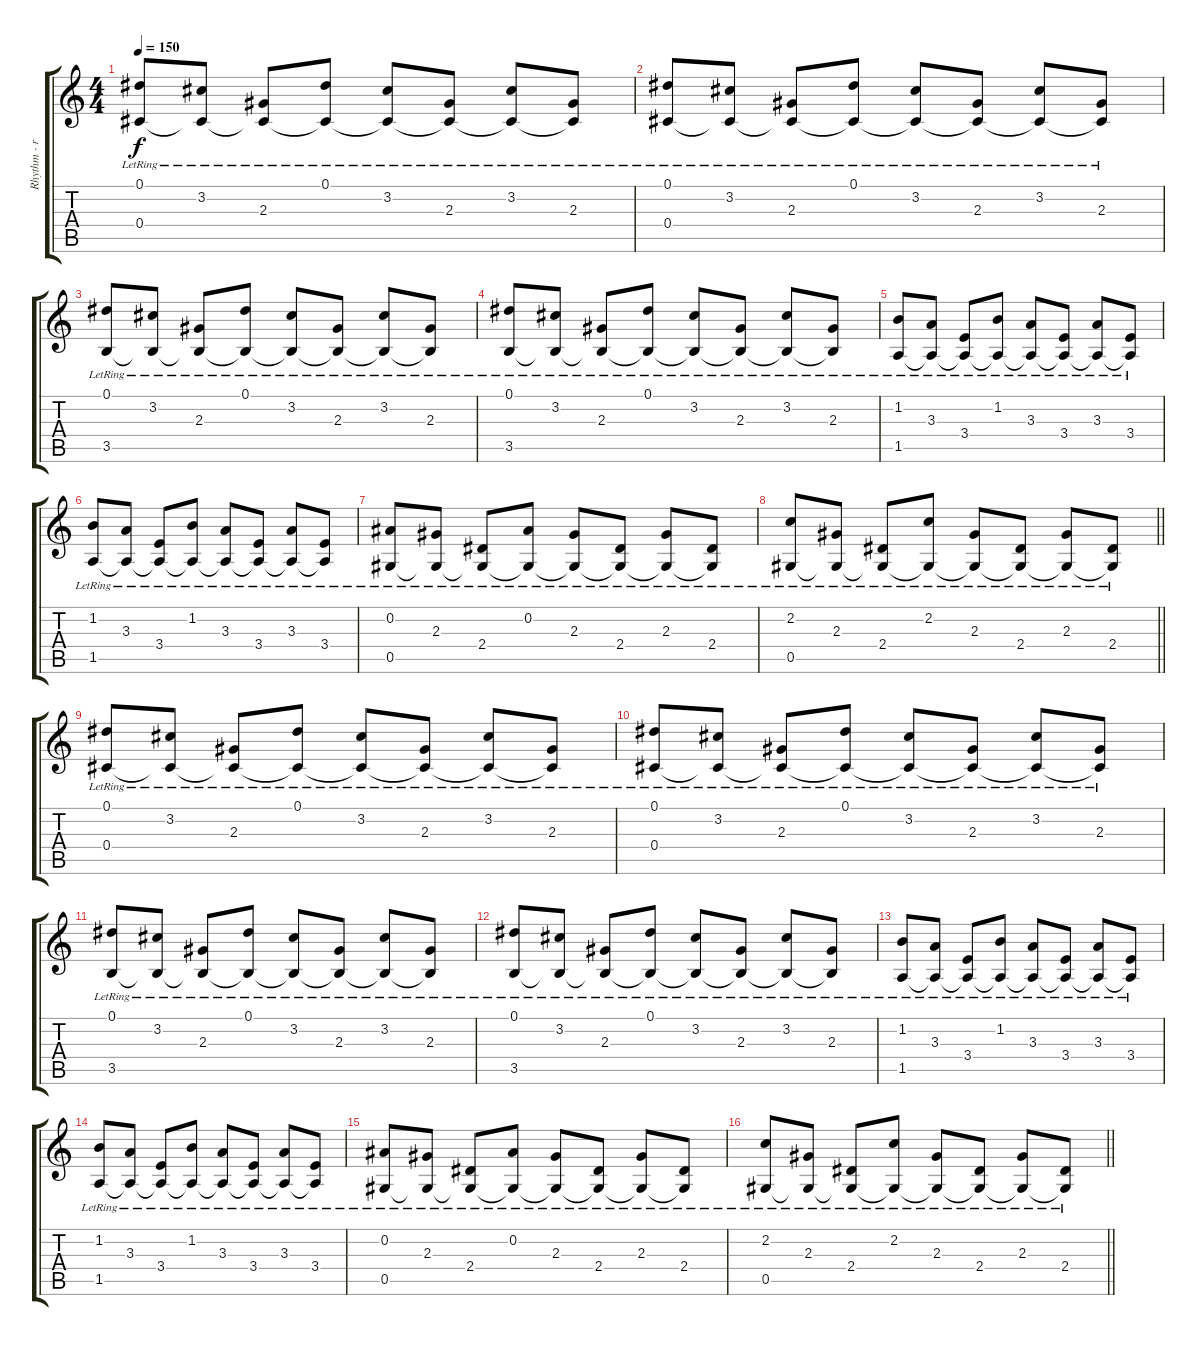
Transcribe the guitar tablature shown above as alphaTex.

\track ("Rhythm - right" "Rhythm - r") {instrument acousticguitarsteel}
\staff {score tabs}
\tuning (Eb4 Bb3 Gb3 Db3 Ab2 Eb2) {hide}
\ts (4 4)
\tempo 150
\clef g2
\ks c
(0.1{lr} 0.4{lr}).8{dy f} (3.2{lr} 0.4{lr t}).8 (2.3{lr} 0.4{lr t}).8 (0.1{lr} 0.4{lr t}).8 (3.2{lr} 0.4{lr t}).8 (2.3{lr} 0.4{lr t}).8 (3.2{lr} 0.4{lr t}).8 (2.3{lr} 0.4{lr t}).8 |
(0.1{lr} 0.4{lr}).8 (3.2{lr} 0.4{lr t}).8 (2.3{lr} 0.4{lr t}).8 (0.1{lr} 0.4{lr t}).8 (3.2{lr} 0.4{lr t}).8 (2.3{lr} 0.4{lr t}).8 (3.2{lr} 0.4{lr t}).8 (2.3{lr} 0.4{lr t}).8 |
(0.1{lr} 3.5{lr}).8 (3.2{lr} 3.5{lr t}).8 (2.3{lr} 3.5{lr t}).8 (0.1{lr} 3.5{lr t}).8 (3.2{lr} 3.5{lr t}).8 (2.3{lr} 3.5{lr t}).8 (3.2{lr} 3.5{lr t}).8 (2.3{lr} 3.5{lr t}).8 |
(0.1{lr} 3.5{lr}).8 (3.2{lr} 3.5{lr t}).8 (2.3{lr} 3.5{lr t}).8 (0.1{lr} 3.5{lr t}).8 (3.2{lr} 3.5{lr t}).8 (2.3{lr} 3.5{lr t}).8 (3.2{lr} 3.5{lr t}).8 (2.3{lr} 3.5{lr t}).8 |
(1.2{lr} 1.5{lr}).8 (3.3{lr} 1.5{lr t}).8 (3.4{lr} 1.5{lr t}).8 (1.2{lr} 1.5{lr t}).8 (3.3{lr} 1.5{lr t}).8 (3.4{lr} 1.5{lr t}).8 (3.3{lr} 1.5{lr t}).8 (3.4{lr} 1.5{lr t}).8 |
(1.2{lr} 1.5{lr}).8 (3.3{lr} 1.5{lr t}).8 (3.4{lr} 1.5{lr t}).8 (1.2{lr} 1.5{lr t}).8 (3.3{lr} 1.5{lr t}).8 (3.4{lr} 1.5{lr t}).8 (3.3{lr} 1.5{lr t}).8 (3.4{lr} 1.5{lr t}).8 |
(0.2{lr} 0.5{lr}).8 (2.3{lr} 0.5{lr t}).8 (2.4{lr} 0.5{lr t}).8 (0.2{lr} 0.5{lr t}).8 (2.3{lr} 0.5{lr t}).8 (2.4{lr} 0.5{lr t}).8 (2.3{lr} 0.5{lr t}).8 (2.4{lr} 0.5{lr t}).8 |
\barLineRight lightlight
(2.2{lr} 0.5{lr}).8 (2.3{lr} 0.5{lr t}).8 (2.4{lr} 0.5{lr t}).8 (2.2{lr} 0.5{lr t}).8 (2.3{lr} 0.5{lr t}).8 (2.4{lr} 0.5{lr t}).8 (2.3{lr} 0.5{lr t}).8 (2.4{lr} 0.5{lr t}).8 |
(0.1{lr} 0.4{lr}).8 (3.2{lr} 0.4{lr t}).8 (2.3{lr} 0.4{lr t}).8 (0.1{lr} 0.4{lr t}).8 (3.2{lr} 0.4{lr t}).8 (2.3{lr} 0.4{lr t}).8 (3.2{lr} 0.4{lr t}).8 (2.3{lr} 0.4{lr t}).8 |
(0.1{lr} 0.4{lr}).8 (3.2{lr} 0.4{lr t}).8 (2.3{lr} 0.4{lr t}).8 (0.1{lr} 0.4{lr t}).8 (3.2{lr} 0.4{lr t}).8 (2.3{lr} 0.4{lr t}).8 (3.2{lr} 0.4{lr t}).8 (2.3{lr} 0.4{lr t}).8 |
(0.1{lr} 3.5{lr}).8 (3.2{lr} 3.5{lr t}).8 (2.3{lr} 3.5{lr t}).8 (0.1{lr} 3.5{lr t}).8 (3.2{lr} 3.5{lr t}).8 (2.3{lr} 3.5{lr t}).8 (3.2{lr} 3.5{lr t}).8 (2.3{lr} 3.5{lr t}).8 |
(0.1{lr} 3.5{lr}).8 (3.2{lr} 3.5{lr t}).8 (2.3{lr} 3.5{lr t}).8 (0.1{lr} 3.5{lr t}).8 (3.2{lr} 3.5{lr t}).8 (2.3{lr} 3.5{lr t}).8 (3.2{lr} 3.5{lr t}).8 (2.3{lr} 3.5{lr t}).8 |
(1.2{lr} 1.5{lr}).8 (3.3{lr} 1.5{lr t}).8 (3.4{lr} 1.5{lr t}).8 (1.2{lr} 1.5{lr t}).8 (3.3{lr} 1.5{lr t}).8 (3.4{lr} 1.5{lr t}).8 (3.3{lr} 1.5{lr t}).8 (3.4{lr} 1.5{lr t}).8 |
(1.2{lr} 1.5{lr}).8 (3.3{lr} 1.5{lr t}).8 (3.4{lr} 1.5{lr t}).8 (1.2{lr} 1.5{lr t}).8 (3.3{lr} 1.5{lr t}).8 (3.4{lr} 1.5{lr t}).8 (3.3{lr} 1.5{lr t}).8 (3.4{lr} 1.5{lr t}).8 |
(0.2{lr} 0.5{lr}).8 (2.3{lr} 0.5{lr t}).8 (2.4{lr} 0.5{lr t}).8 (0.2{lr} 0.5{lr t}).8 (2.3{lr} 0.5{lr t}).8 (2.4{lr} 0.5{lr t}).8 (2.3{lr} 0.5{lr t}).8 (2.4{lr} 0.5{lr t}).8 |
\barLineRight lightlight
(2.2{lr} 0.5{lr}).8 (2.3{lr} 0.5{lr t}).8 (2.4{lr} 0.5{lr t}).8 (2.2{lr} 0.5{lr t}).8 (2.3{lr} 0.5{lr t}).8 (2.4{lr} 0.5{lr t}).8 (2.3{lr} 0.5{lr t}).8 (2.4{lr} 0.5{lr t}).8
